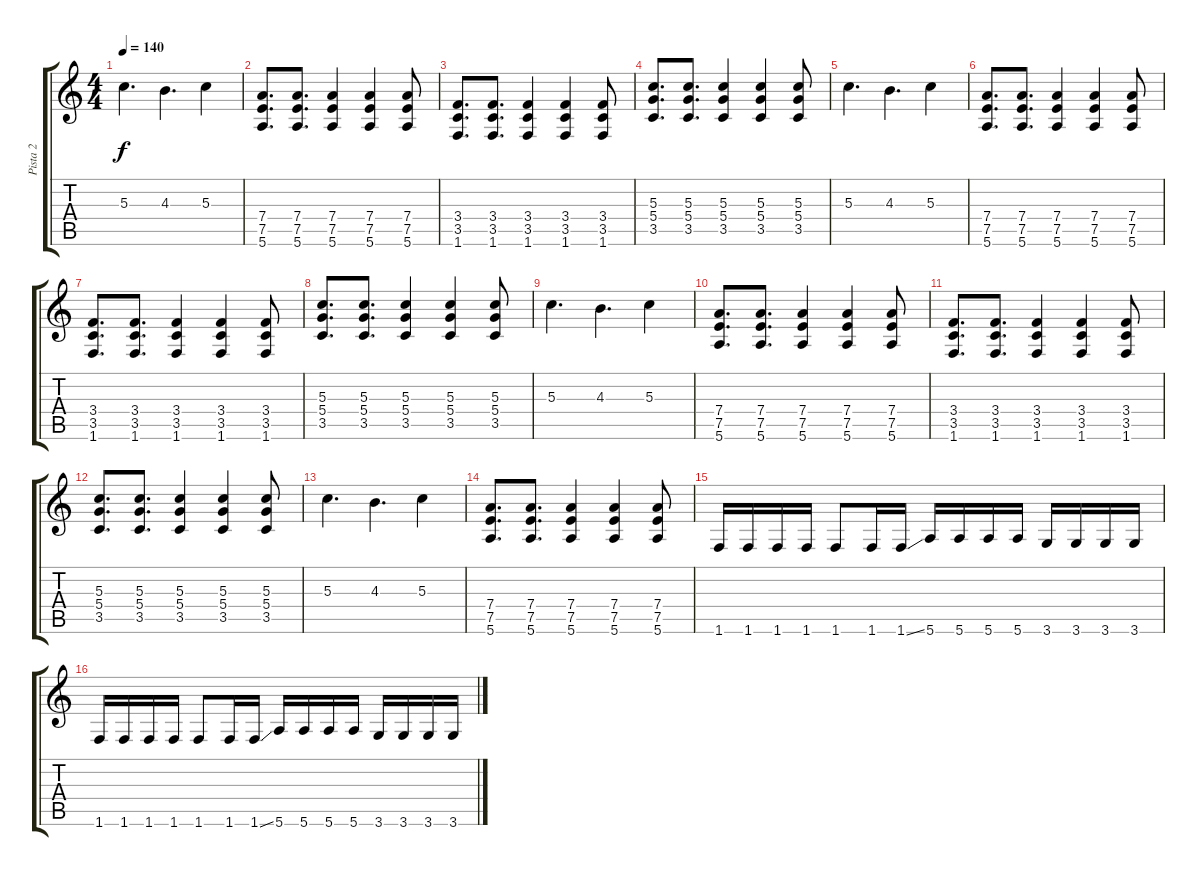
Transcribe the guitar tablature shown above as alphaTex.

\track ("Pista 2" "Pista 2") {instrument overdrivenguitar}
\staff {score tabs}
\tuning (E4 B3 G3 D3 A2 E2) {hide}
\ts (4 4)
\tempo 140
\clef g2
\ks c
5.3.4{d dy f} 4.3.4{d} 5.3.4 |
(7.4 7.5 5.6).8{d} (7.4 7.5 5.6).8{d} (7.4 7.5 5.6).4 (7.4 7.5 5.6).4 (7.4 7.5 5.6).8 |
(3.4 3.5 1.6).8{d} (3.4 3.5 1.6).8{d} (3.4 3.5 1.6).4 (3.4 3.5 1.6).4 (3.4 3.5 1.6).8 |
(5.3 5.4 3.5).8{d} (5.3 5.4 3.5).8{d} (5.3 5.4 3.5).4 (5.3 5.4 3.5).4 (5.3 5.4 3.5).8 |
5.3.4{d} 4.3.4{d} 5.3.4 |
(7.4 7.5 5.6).8{d} (7.4 7.5 5.6).8{d} (7.4 7.5 5.6).4 (7.4 7.5 5.6).4 (7.4 7.5 5.6).8 |
(3.4 3.5 1.6).8{d} (3.4 3.5 1.6).8{d} (3.4 3.5 1.6).4 (3.4 3.5 1.6).4 (3.4 3.5 1.6).8 |
(5.3 5.4 3.5).8{d} (5.3 5.4 3.5).8{d} (5.3 5.4 3.5).4 (5.3 5.4 3.5).4 (5.3 5.4 3.5).8 |
5.3.4{d} 4.3.4{d} 5.3.4 |
(7.4 7.5 5.6).8{d} (7.4 7.5 5.6).8{d} (7.4 7.5 5.6).4 (7.4 7.5 5.6).4 (7.4 7.5 5.6).8 |
(3.4 3.5 1.6).8{d} (3.4 3.5 1.6).8{d} (3.4 3.5 1.6).4 (3.4 3.5 1.6).4 (3.4 3.5 1.6).8 |
(5.3 5.4 3.5).8{d} (5.3 5.4 3.5).8{d} (5.3 5.4 3.5).4 (5.3 5.4 3.5).4 (5.3 5.4 3.5).8 |
5.3.4{d} 4.3.4{d} 5.3.4 |
(7.4 7.5 5.6).8{d} (7.4 7.5 5.6).8{d} (7.4 7.5 5.6).4 (7.4 7.5 5.6).4 (7.4 7.5 5.6).8 |
1.6.16 1.6.16 1.6.16 1.6.16 1.6.8 1.6.16 1.6{ss}.16 5.6.16 5.6.16 5.6.16 5.6.16 3.6.16 3.6.16 3.6.16 3.6.16 |
1.6.16 1.6.16 1.6.16 1.6.16 1.6.8 1.6.16 1.6{ss}.16 5.6.16 5.6.16 5.6.16 5.6.16 3.6.16 3.6.16 3.6.16 3.6.16
